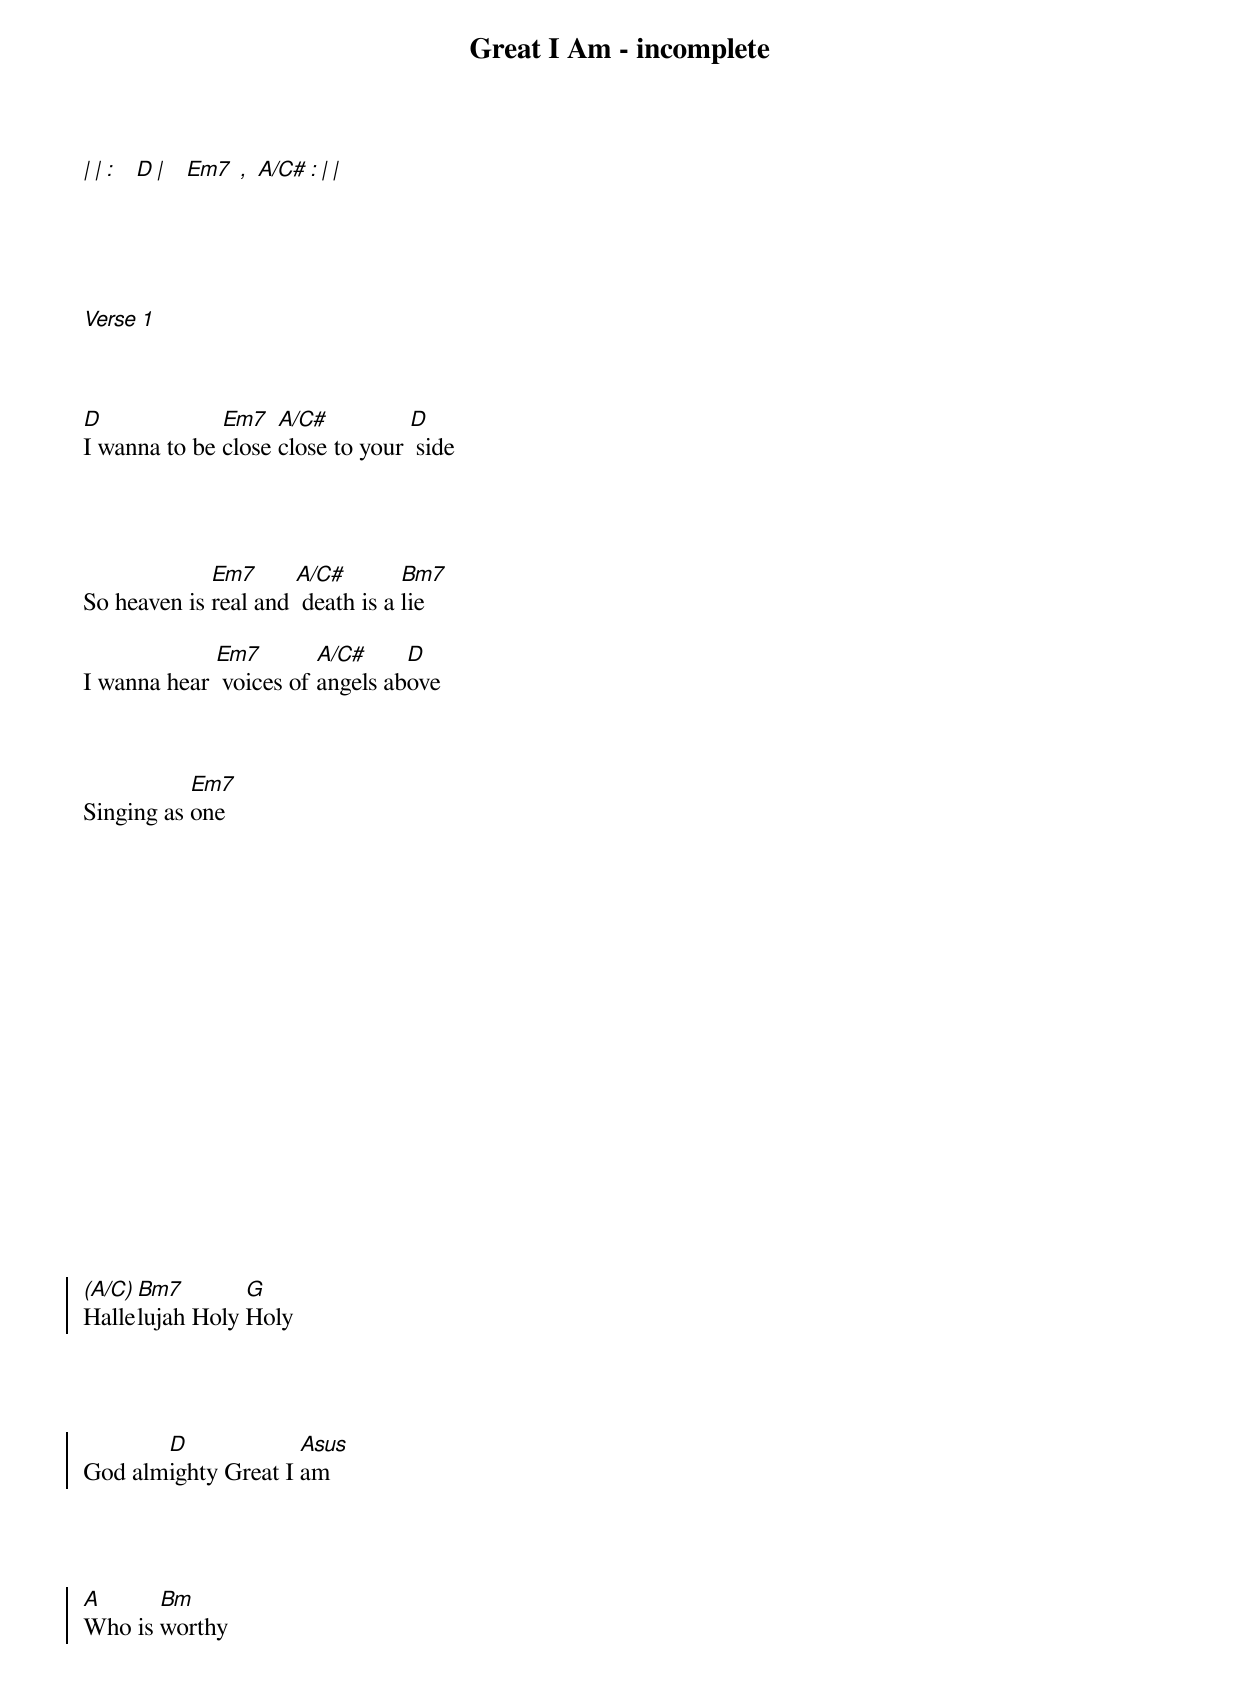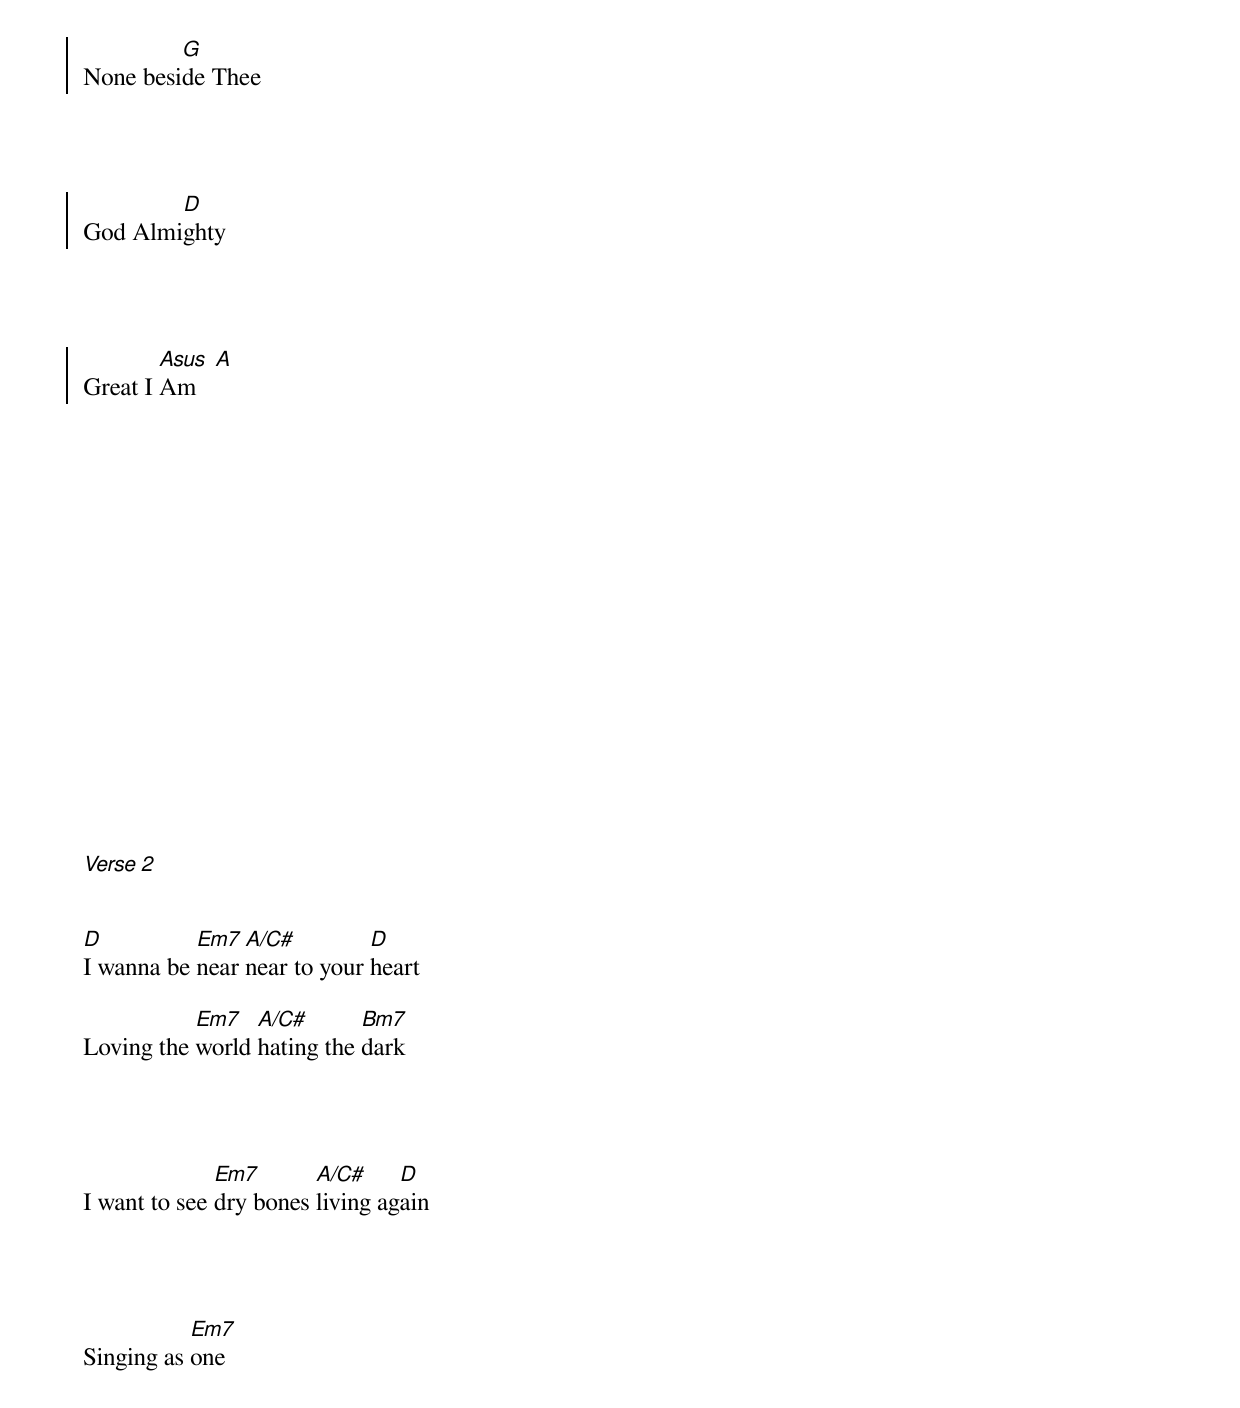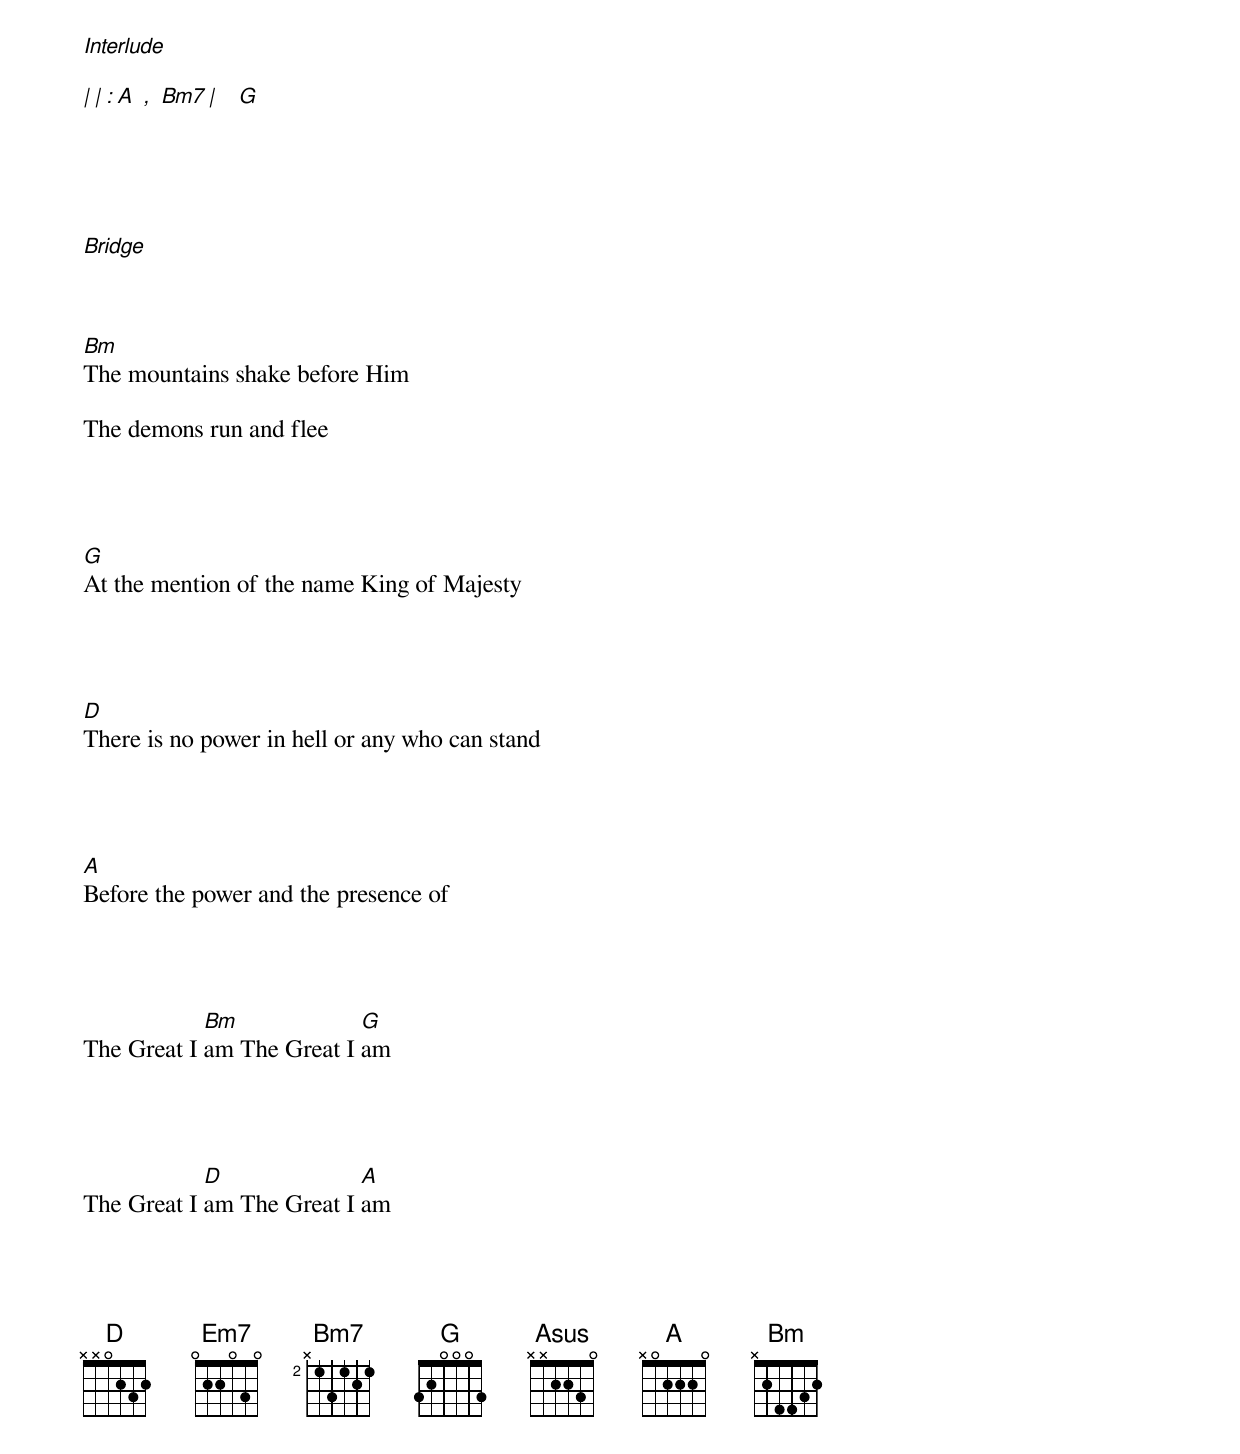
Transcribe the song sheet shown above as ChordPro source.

{title:Great I Am - incomplete}




[|][|][:]   [D][|]   [Em7] [,] [A/C#][:][|][|]





[Verse 1]



[D]I wanna to be [Em7]close [A/C#]close to your [D] side




So heaven is [Em7]real and [A/C#] death is a [Bm7]lie

I wanna hear [Em7] voices of [A/C#]angels ab[D]ove



Singing as [Em7]one















{soc}



[(A/C)]Halle[Bm7]lujah Holy [G]Holy




God alm[D]ighty Great I [Asus]am




[A]Who is [Bm]worthy




None besi[G]de Thee




God Almi[D]ghty




Great I [Asus]Am   [A]

{eoc}

















[Verse 2]


[D]I wanna be [Em7]near [A/C#]near to your [D]heart

Loving the [Em7]world [A/C#]hating the [Bm7]dark




I want to see [Em7]dry bones [A/C#]living ag[D]ain




Singing as [Em7]one











[Interlude]

[|][|][:][A] [,] [Bm7][|]   [G]





[Bridge]



[Bm]The mountains shake before Him

The demons run and flee




[G]At the mention of the name King of Majesty




[D]There is no power in hell or any who can stand




[A]Before the power and the presence of




The Great I [Bm]am The Great I [G]am




The Great I [D]am The Great I [A]am




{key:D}
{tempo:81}
